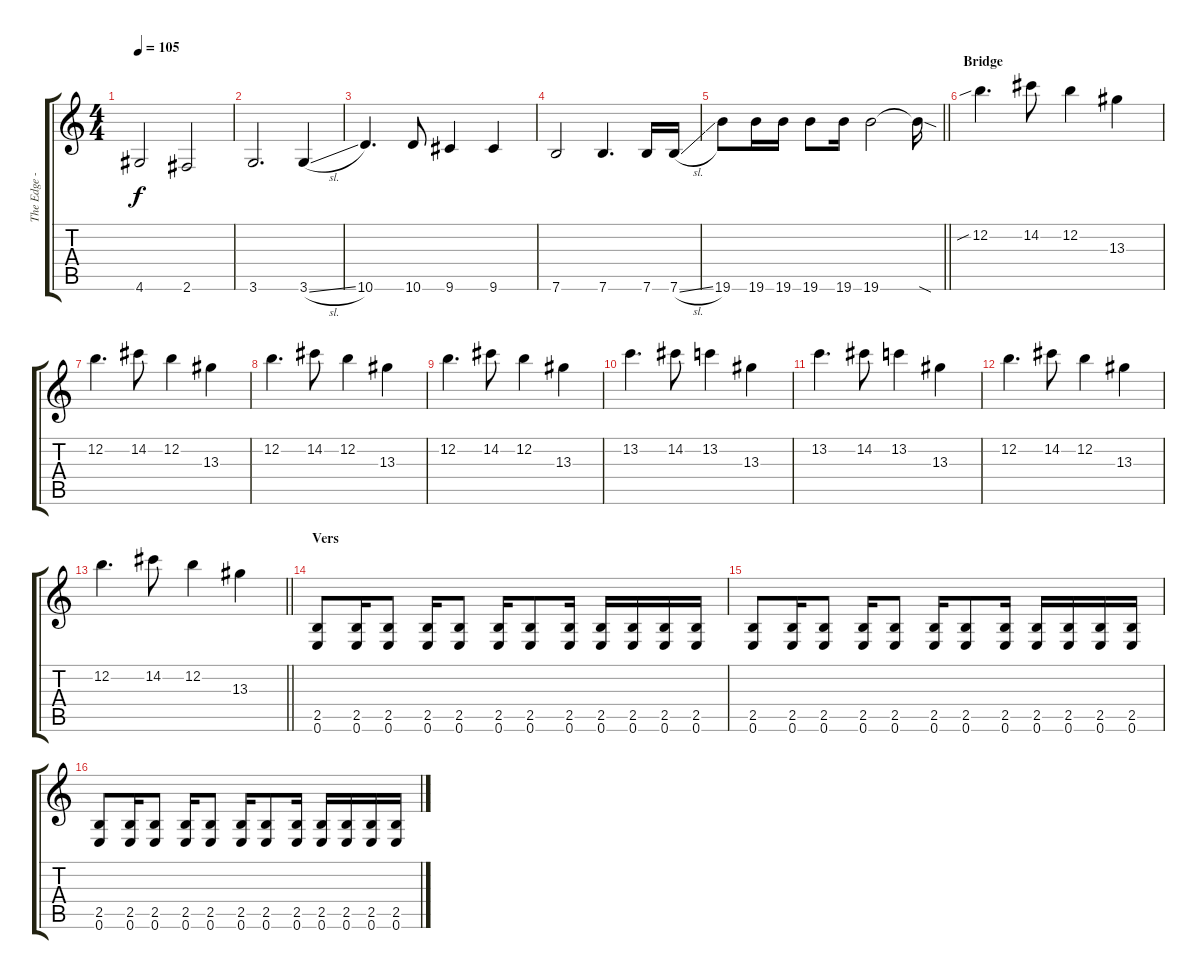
\track ("The Edge - Lead" "The Edge -") {instrument overdrivenguitar}
\staff {score tabs}
\tuning (E4 B3 G3 D3 A2 E2) {hide}
\ts (4 4)
\tempo 105
\clef g2
\ks c
4.6.2{dy f} 2.6.2 |
3.6.2{d} 3.6{sl}.4 |
10.6.4{d} 10.6.8 9.6.4 9.6.4 |
7.6.2 7.6.4{d} 7.6.16 7.6{sl}.16 |
\barLineRight lightlight
19.6.8 19.6.16 19.6.16 19.6.8 19.6.16 19.6.2 19.6{sod t}.16 |
\section ("" "Bridge")
12.2{sib}.4{d instrument electricguitarjazz} 14.2.8 12.2.4 13.3.4 |
12.2.4{d} 14.2.8 12.2.4 13.3.4 |
12.2.4{d} 14.2.8 12.2.4 13.3.4 |
12.2.4{d} 14.2.8 12.2.4 13.3.4 |
13.2.4{d} 14.2.8 13.2.4 13.3.4 |
13.2.4{d} 14.2.8 13.2.4 13.3.4 |
12.2.4{d} 14.2.8 12.2.4 13.3.4 |
\barLineRight lightlight
12.2.4{d} 14.2.8 12.2.4 13.3.4 |
\section ("" "Vers")
(2.5 0.6).8{instrument overdrivenguitar} (2.5 0.6).16 (2.5 0.6).8 (2.5 0.6).16 (2.5 0.6).8 (2.5 0.6).16 (2.5 0.6).8 (2.5 0.6).16 (2.5 0.6).16 (2.5 0.6).16 (2.5 0.6).16 (2.5 0.6).16 |
(2.5 0.6).8 (2.5 0.6).16 (2.5 0.6).8 (2.5 0.6).16 (2.5 0.6).8 (2.5 0.6).16 (2.5 0.6).8 (2.5 0.6).16 (2.5 0.6).16 (2.5 0.6).16 (2.5 0.6).16 (2.5 0.6).16 |
(2.5 0.6).8 (2.5 0.6).16 (2.5 0.6).8 (2.5 0.6).16 (2.5 0.6).8 (2.5 0.6).16 (2.5 0.6).8 (2.5 0.6).16 (2.5 0.6).16 (2.5 0.6).16 (2.5 0.6).16 (2.5 0.6).16
